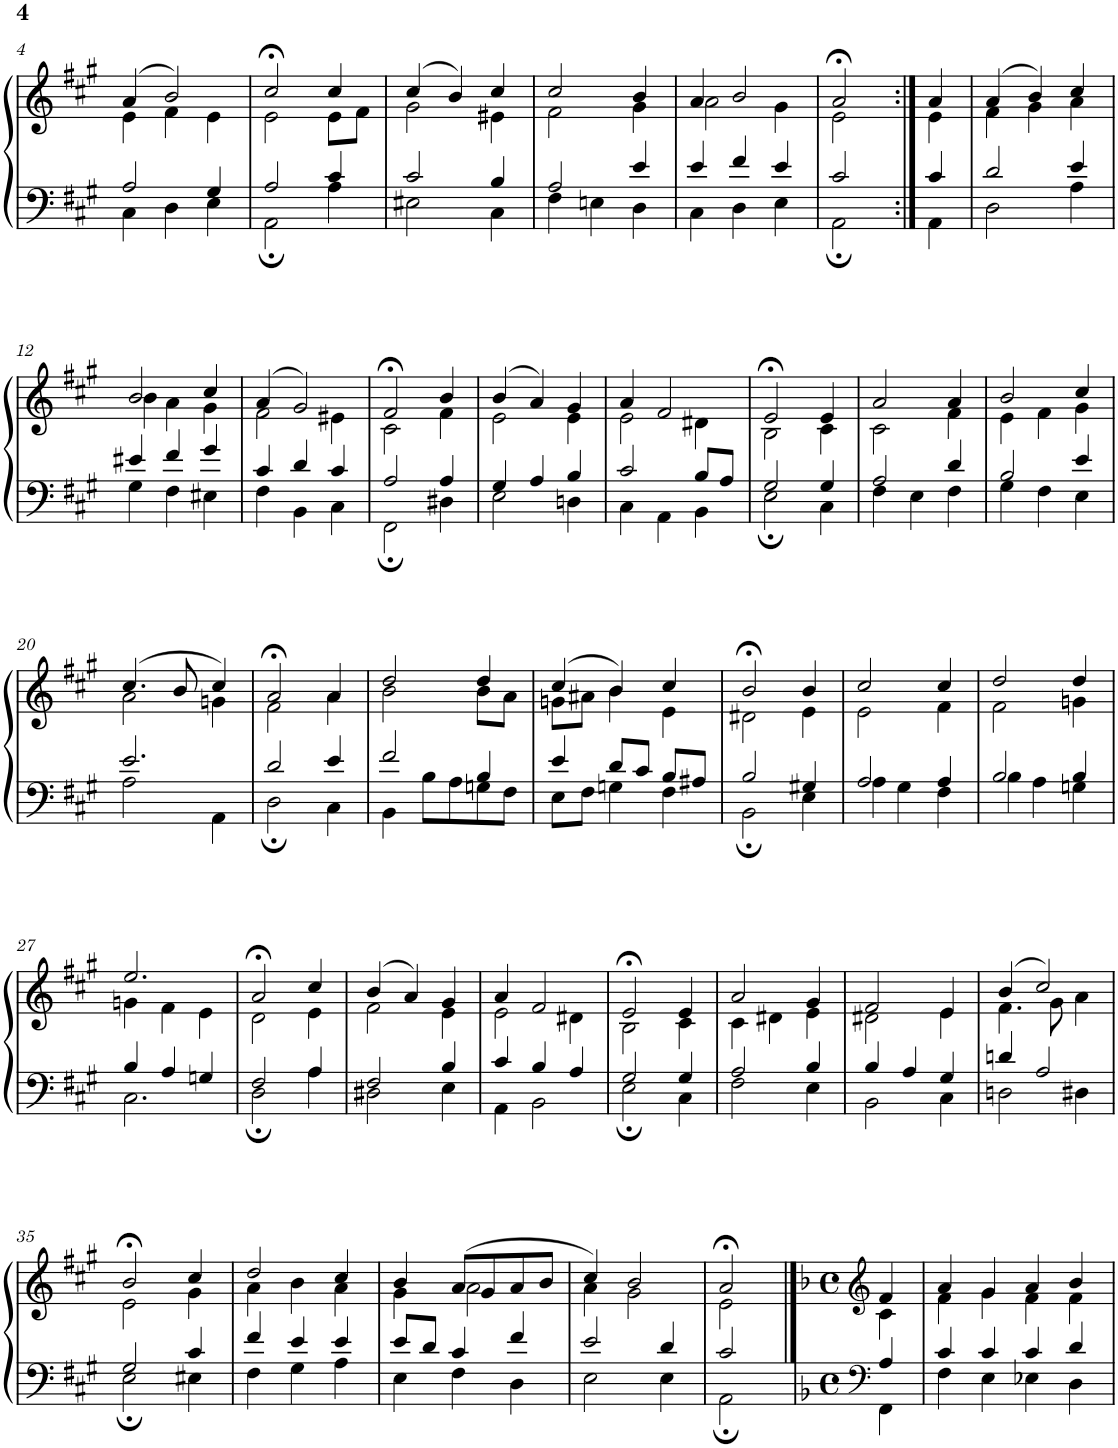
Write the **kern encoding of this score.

**kern	**kern
*part1	*part1
*staff2	*staff1
*I"Piano	*
*I'Pno	*
!!LO:PB:g=z
*clefF4	*clefG2
*k[f#c#g#]	*k[f#c#g#]
*M3/4	*M3/4
=4	=4
*^	*^
2A/	4C#\	(>4a/	4e\
.	4D\	2b/)	4f#\
4G#/	4E\	.	4e\
=5	=5	=5	=5
2A/	2AA;\	2cc#;</	2e\
4c#/	4A\	4cc#/	8e\L
.	.	.	8f#\J
=6	=6	=6	=6
2c#/	2E#X\	(>4cc#/	2g#\
.	.	4b/)	.
4B/	4C#\	4cc#/	4e#X\
=7	=7	=7	=7
2A/	4F#\	2cc#/	2f#\
.	4En\	.	.
4e/	4D\	4b/	4g#\
=8	=8	=8	=8
4e/	4C#\	4a/	2a\
4f#/	4D\	2b/	.
4e/	4E\	.	4g#\
=9	=9	=9	=9
2c#/	2AA;\	2a;</	2e\
=10:|!	=10:|!	=10:|!	=10:|!
4c#/	4AA\	4a/	4e\
=11	=11	=11	=11
2d/	2D\	(>4a/	4f#\
.	.	4b/)	4g#\
4e/	4A\	4cc#/	4a\
!!LO:LB:g=z	!!
=12	=12	=12	=12
4e#X/	4G#\	2b/	4b\
4f#/	4F#\	.	4a\
4g#/	4E#X\	4cc#/	4g#\
=13	=13	=13	=13
4c#/	4F#\	(>4a/	2f#\
4d/	4BB\	2g#/)	.
4c#/	4C#\	.	4e#X\
=14	=14	=14	=14
2A/	2FF#;\	2f#;</	2c#\
4A/	4D#X\	4b/	4f#\
=15	=15	=15	=15
4G#/	2E\	(>4b/	2e\
4A/	.	4a/)	.
4B/	4Dn\	4g#/	4e\
=16	=16	=16	=16
2c#/	4C#\	4a/	2e\
.	4AA\	2f#/	.
8B/L	4BB\	.	4d#X\
8A/J	.	.	.
=17	=17	=17	=17
2G#/	2E;\	2e;</	2B\
4G#/	4C#\	4e/	4c#\
=18	=18	=18	=18
2A/	4F#\	2a/	2c#\
.	4E\	.	.
4d/	4F#\	4a/	4f#\
=19	=19	=19	=19
2B/	4G#\	2b/	4e\
.	4F#\	.	4f#\
4e/	4E\	4cc#/	4g#\
!!LO:LB:g=z	!!
=20	=20	=20	=20
2.e/	2A\	(>4.cc#/	2a\
.	.	8b/	.
.	4AA\	4cc#/)	4gn\
=21	=21	=21	=21
2d/	2D;\	2a;</	2f#\
4e/	4C#\	4a/	4a\
=22	=22	=22	=22
2f#/	4BB\	2dd/	2b\
.	8B\L	.	.
.	8A\	.	.
4B/	8Gn\	4dd/	8b\L
.	8F#\J	.	8a\J
=23	=23	=23	=23
4e/	8E\L	(>4cc#/	8gn\L
.	8F#\J	.	8a#X\J
8d/L	4Gn\	4b/)	4b\
8c#/J	.	.	.
8B/L	4F#\	4cc#/	4e\
8A#X/J	.	.	.
=24	=24	=24	=24
2B/	2BB;\	2b;</	2d#X\
4G#X/	4E\	4b/	4e\
=25	=25	=25	=25
2A/	4A\	2cc#/	2e\
.	4G#\	.	.
4A/	4F#\	4cc#/	4f#\
=26	=26	=26	=26
2B/	4B\	2dd/	2f#\
.	4A\	.	.
4B/	4Gn\	4dd/	4gn\
!!LO:LB:g=z	!!
=27	=27	=27	=27
4B/	2.C#\	2.ee/	4gn\
4A/	.	.	4f#\
4Gn/	.	.	4e\
=28	=28	=28	=28
2F#/	2D;\	2a;</	2d\
4A/	4A\	4cc#/	4e\
=29	=29	=29	=29
2F#/	2D#X\	(>4b/	2f#\
.	.	4a/)	.
4B/	4E\	4g#/	4e\
=30	=30	=30	=30
4c#/	4AA\	4a/	2e\
4B/	2BB\	2f#/	.
4A/	.	.	4d#X\
=31	=31	=31	=31
2G#/	2E;\	2e;</	2B\
4G#/	4C#\	4e/	4c#\
=32	=32	=32	=32
2A/	2F#\	2a/	4c#\
.	.	.	4d#X\
4B/	4E\	4g#/	4e\
=33	=33	=33	=33
4B/	2BB\	2f#/	2d#X\
4A/	.	.	.
4G#/	4C#\	4e/	4e\
=34	=34	=34	=34
4dn/	2Dn\	(>4b/	4.f#\
2A/	.	2cc#/)	.
.	.	.	8g#\
.	4D#X\	.	4a\
!!LO:LB:g=z	!!
=35	=35	=35	=35
2G#/	2E;\	2b;</	2e\
4c#/	4E#X\	4cc#/	4g#\
=36	=36	=36	=36
4f#/	4F#\	2dd/	4a\
4e/	4G#\	.	4b\
4e/	4A\	4cc#/	4a\
=37	=37	=37	=37
8e/L	4E\	4b/	4g#\
8d/J	.	.	.
4c#/	4F#\	(>8a/L	2a\
.	.	8g#/	.
4f#/	4D\	8a/	.
.	.	8b/J	.
=38	=38	=38	=38
2e/	2E\	4cc#/)	4a\
.	.	2b/	2g#\
4d/	4E\	.	.
=39	=39	=39	=39
2c#/	2AA;\	2a;</	2e\
==1	==1	==1	==1
*clefF4	*	*clefG2	*
*k[b-]	*	*k[b-]	*
*M4/4	*	*M4/4	*
*met(c)	*	*met(c)	*
4A/	4FF\	4f/	4c\
=2	=2	=2	=2
4c/	4F\	4a/	4f\
4c/	4E\	4g/	4g\
4c/	4E-X\	4a/	4f\
4d/	4D\	4b-/	4f\
*v	*v	*	*
*	*v	*v
=	=
*-	*-
